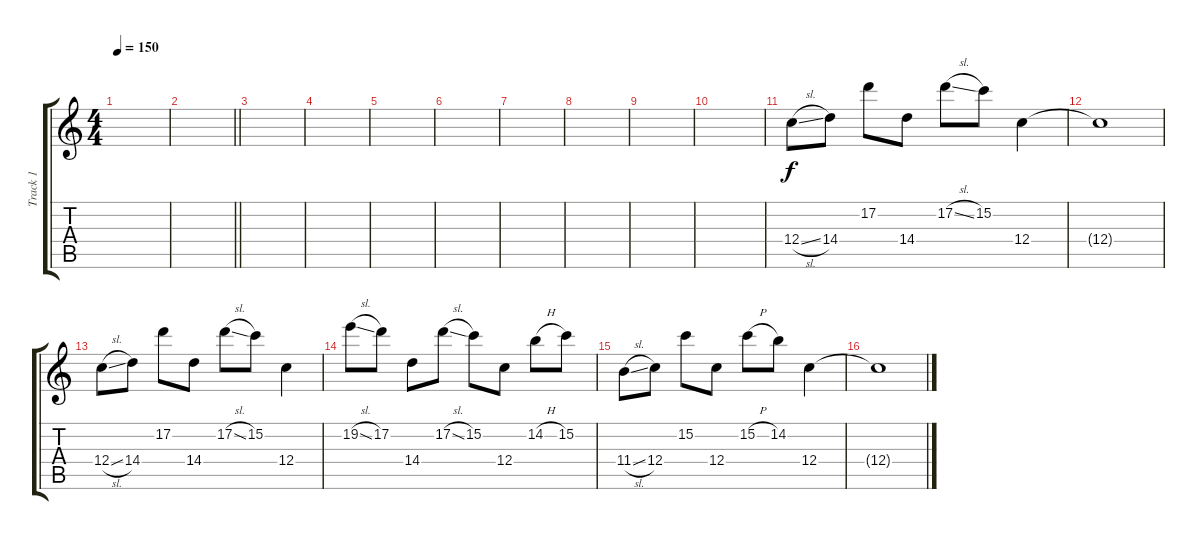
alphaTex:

\track ("Track 1" "Track 1") {instrument electricguitarjazz}
\staff {score tabs}
\tuning (D4 A3 F3 C3 G2 C2) {hide}
\ts (4 4)
\tempo 150
\clef g2
\ks c
|
\barLineRight lightlight
|
|
|
|
|
|
|
|
|
12.4{sl}.8 14.4.8 17.2.8 14.4.8 17.2{sl}.8 15.2.8 12.4.4 |
12.4{t}.1 |
12.4{sl}.8 14.4.8 17.2.8 14.4.8 17.2{sl}.8 15.2.8 12.4.4 |
19.2{sl}.8 17.2.8 14.4.8 17.2{sl}.8 15.2.8 12.4.8 14.2{h}.8 15.2.8 |
11.4{sl}.8 12.4.8 15.2.8 12.4.8 15.2{h}.8 14.2.8 12.4.4 |
12.4{t}.1
